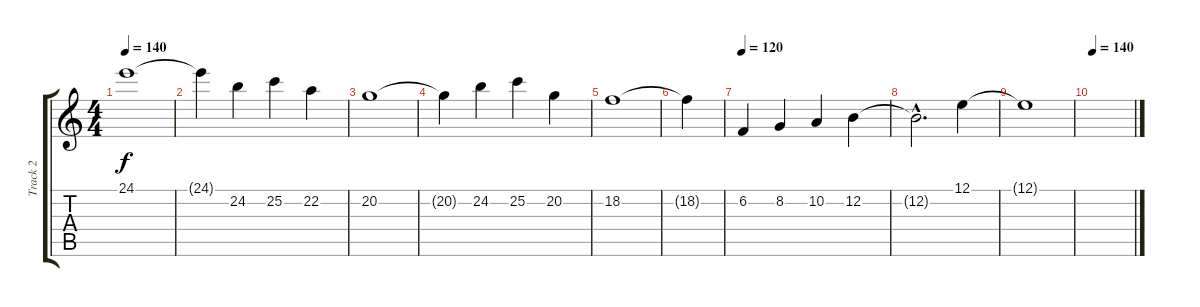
\track ("Track 2" "Track 2") {instrument stringensemble1}
\staff {score tabs}
\tuning (E4 B3 G3 D3 A2 E2) {hide}
\ts (4 4)
\tempo 140
\clef g2
\ks c
24.1.1{dy f instrument stringensemble1} |
24.1{t}.4 24.2.4 25.2.4 22.2.4 |
20.2.1 |
20.2{t}.4 24.2.4 25.2.4 20.2.4 |
18.2.1 |
18.2{t}.4 |
\tempo 120
6.2.4 8.2.4 10.2.4 12.2.4 |
12.2{hac t}.2{d} 12.1.4 |
12.1{t}.1 |
\tempo 140
